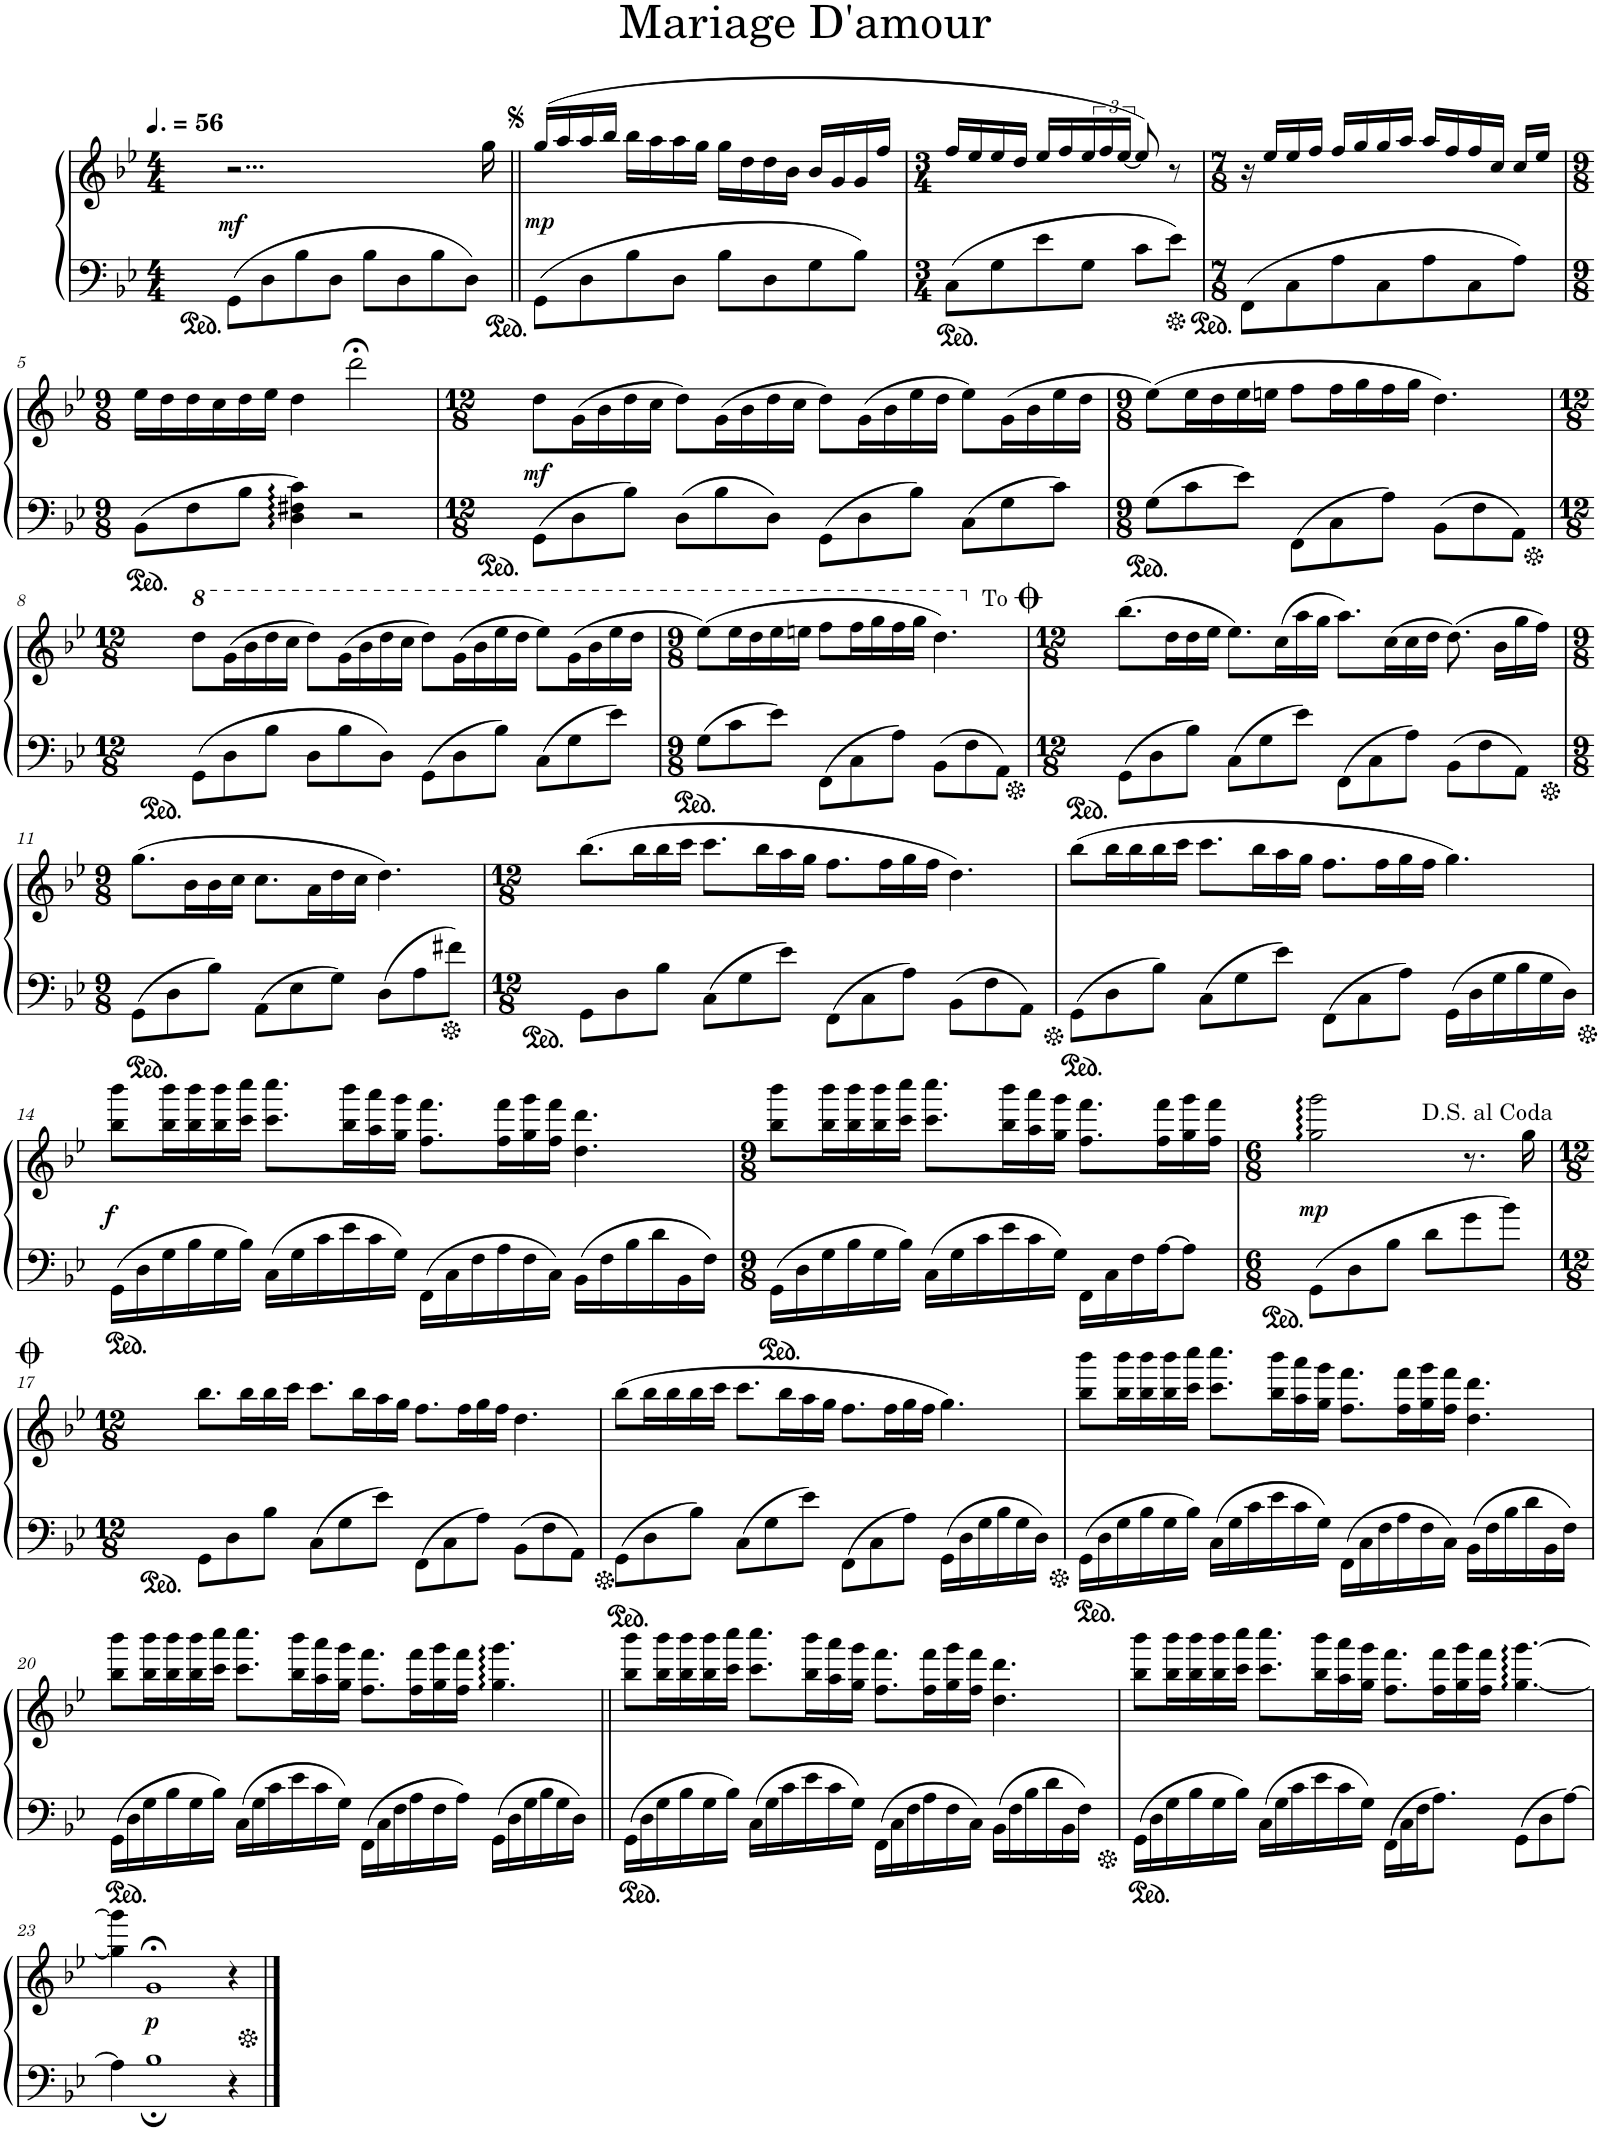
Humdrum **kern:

**kern	**kern	**dynam
*part1	*part1	*part1
*staff2	*staff1	*staff1/2
*I"Piano	*	*
*I'Pno.	*	*
*clefF4	*clefG2	*
*k[b-e-]	*k[b-e-]	*
*M4/4	*M4/4	*
*MM84	*MM84	*
=1	=1	=1
!	!	!LO:DY:b
8GG\L	2...r	mf
8D\	.	.
8B-\	.	.
8D\J	.	.
8B-\L	.	.
8D\	.	.
8B-\	.	.
8D\J	.	.
.	16gg\	.
=2||	=2||	=2||
!	!	!LO:DY:b
8GG\L	(16gg/LL	mp
.	16aa/	.
8D\	16aa/	.
.	16bb-/JJ	.
8B-\	16bb-\LL	.
.	16aa\	.
8D\J	16aa\	.
.	16gg\JJ	.
8B-\L	16gg\LL	.
.	16dd\	.
8D\	16dd\	.
.	16b-\JJ	.
8G\	16b-/LL	.
.	16g/	.
8B-\J	16g/	.
.	16ff/JJ	.
=3	=3	=3
*M3/4	*M3/4	*
8C\L	16ff/LL	.
.	16ee-/	.
8G\	16ee-/	.
.	16dd/JJ	.
8e-\	16ee-/LL	.
.	16ff/	.
8G\J	24ee-/	.
.	24ff/	.
.	[<24ee-/JJ	.
8c\L	8ee-/])	.
8e-\J	8r	.
=4	=4	=4
*M7/8	*M7/8	*
8FF\L	16r	.
.	16ee-/LL	.
8C\	16ee-/	.
.	16ff/JJ	.
8A\	16ff/LL	.
.	16gg/	.
8C\	16gg/	.
.	16aa/JJ	.
8A\	16aa/LL	.
.	16ff/	.
8C\	16ff/	.
.	16cc/JJ	.
8A\J	16cc/LL	.
.	16ee-/JJ	.
!!LO:LB:g=z
=5	=5	=5
*M9/8	*M9/8	*
8BB-\L	16ee-\LL	.
.	16dd\	.
8F\	16dd\	.
.	16cc\	.
8B-\J	16dd\	.
.	16ee-\JJ	.
4D\:: 4F#X\:: 4c\::	4dd\	.
2r	2ddd;<\	.
=6	=6	=6
*M12/8	*M12/8	*
!	!	!LO:DY:b
8GG\L	8dd\L	mf
8D\	(16g\L	.
.	16b-\	.
8B-\J	16dd\	.
.	16cc\JJ	.
8D\L	8dd\L)	.
8B-\	(16g\L	.
.	16b-\	.
8D\J	16dd\	.
.	16cc\JJ	.
8GG\L	8dd\L)	.
8D\	(16g\L	.
.	16b-\	.
8B-\J	16ee-\	.
.	16dd\JJ	.
8C\L	8ee-\L)	.
8G\	(16g\L	.
.	16b-\	.
8c\J	16ee-\	.
.	16dd\JJ	.
=7	=7	=7
*M9/8	*M9/8	*
8G\L	(8ee-\L)	.
8c\	16ee-\L	.
.	16dd\	.
8e-\J	16ee-\	.
.	16een\JJ	.
8FF\L	8ff\L	.
8C\	16ff\L	.
.	16gg\	.
8A\J	16ff\	.
.	16gg\JJ	.
8BB-\L	4.dd\)	.
8F\	.	.
8AA\J	.	.
!!LO:LB:g=z
=8	=8	=8
*M12/8	*M12/8	*
*	*8va	*
8GG\L	8ddd\L	.
8D\	(16gg\L	.
.	16bb-\	.
8B-\J	16ddd\	.
.	16ccc\JJ	.
8D\L	8ddd\L)	.
8B-\	(16gg\L	.
.	16bb-\	.
8D\J	16ddd\	.
.	16ccc\JJ	.
8GG\L	8ddd\L)	.
8D\	(16gg\L	.
.	16bb-\	.
8B-\J	16eee-\	.
.	16ddd\JJ	.
8C\L	8eee-\L)	.
8G\	(16gg\L	.
.	16bb-\	.
8e-\J	16eee-\	.
.	16ddd\JJ	.
=9	=9	=9
*M9/8	*M9/8	*
8G\L	(8eee-\L)	.
8c\	16eee-\L	.
.	16ddd\	.
8e-\J	16eee-\	.
.	16eeen\JJ	.
8FF\L	8fff\L	.
8C\	16fff\L	.
.	16ggg\	.
8A\J	16fff\	.
.	16ggg\JJ	.
8BB-\L	4.ddd\)	.
8F\	.	.
8AA\J	.	.
!	!LO:TX:a:t=To <font size="20"/>	!
!LO:TX:a:t=To <font size="20"/>	!	!
=10	=10	=10
*M12/8	*M12/8	*
*	*X8va	*
8GG\L	(>8.bb-\L	.
8D\	.	.
.	16dd\L	.
8B-\J	16dd\	.
.	16ee-\JJ	.
8C\L	8.ee-\L)	.
8G\	.	.
.	(>16cc\L	.
8e-\J	16aa\	.
.	16gg\JJ	.
8FF\L	8.aa\L)	.
8C\	.	.
.	(16cc\L	.
8A\J	16cc\	.
.	16dd\JJ	.
8BB-\L	(8.dd\)	.
8F\	.	.
.	16b-\LL	.
8AA\J	16gg\	.
.	16ff\JJ)	.
!!LO:LB:g=z
=11	=11	=11
*M9/8	*M9/8	*
8GG\L	(8.gg\L	.
8D\	.	.
.	16b-\L	.
8B-\J	16b-\	.
.	16cc\JJ	.
8AA\L	8.cc\L	.
8E-\	.	.
.	16a\L	.
8G\J	16dd\	.
.	16cc\JJ	.
8D\L	4.dd\)	.
8A\	.	.
8f#X\J	.	.
=12	=12	=12
*M12/8	*M12/8	*
8GG\L	(8.bb-\L	.
8D\	.	.
.	16bb-\L	.
8B-\J	16bb-\	.
.	16ccc\JJ	.
8C\L	8.ccc\L	.
8G\	.	.
.	16bb-\L	.
8e-\J	16aa\	.
.	16gg\JJ	.
8FF\L	8.ff\L	.
8C\	.	.
.	16ff\L	.
8A\J	16gg\	.
.	16ff\JJ	.
8BB-\L	4.dd\)	.
8F\	.	.
8AA\J	.	.
=13	=13	=13
8GG\L	(>8bb-\L	.
8D\	16bb-\L	.
.	16bb-\	.
8B-\J	16bb-\	.
.	16ccc\JJ	.
8C\L	8.ccc\L	.
8G\	.	.
.	16bb-\L	.
8e-\J	16aa\	.
.	16gg\JJ	.
8FF\L	8.ff\L	.
8C\	.	.
.	16ff\L	.
8A\J	16gg\	.
.	16ff\JJ	.
16GG\LL	4.gg\)	.
16D\	.	.
16G\	.	.
16B-\	.	.
16G\	.	.
16D\JJ	.	.
!!LO:LB:g=z
=14	=14	=14
!	!	!LO:DY:b
16GG\LL	8bb-\ 8bbb-\L	f
16D\	.	.
16G\	16bb-\ 16bbb-\L	.
16B-\	16bb-\ 16bbb-\	.
16G\	16bb-\ 16bbb-\	.
16B-\JJ	16ccc\ 16cccc\JJ	.
16C\LL	8.ccc\ 8.cccc\L	.
16G\	.	.
16c\	.	.
16e-\	16bb-\ 16bbb-\L	.
16c\	16aa\ 16aaa\	.
16G\JJ	16gg\ 16ggg\JJ	.
16FF\LL	8.ff\ 8.fff\L	.
16C\	.	.
16F\	.	.
16A\	16ff\ 16fff\L	.
16F\	16gg\ 16ggg\	.
16C\JJ	16ff\ 16fff\JJ	.
16BB-\LL	4.dd\ 4.ddd\	.
16F\	.	.
16B-\	.	.
16d\	.	.
16BB-\	.	.
16F\JJ	.	.
=15	=15	=15
*M9/8	*M9/8	*
16GG\LL	8bb-\ 8bbb-\L	.
16D\	.	.
16G\	16bb-\ 16bbb-\L	.
16B-\	16bb-\ 16bbb-\	.
16G\	16bb-\ 16bbb-\	.
16B-\JJ	16ccc\ 16cccc\JJ	.
16C\LL	8.ccc\ 8.cccc\L	.
16G\	.	.
16c\	.	.
16e-\	16bb-\ 16bbb-\L	.
16c\	16aa\ 16aaa\	.
16G\JJ	16gg\ 16ggg\JJ	.
16FF\LL	8.ff\ 8.fff\L	.
16C\	.	.
16F\	.	.
[16A\J	16ff\ 16fff\L	.
8A\J]	16gg\ 16ggg\	.
.	16ff\ 16fff\JJ	.
=16	=16	=16
*M6/8	*M6/8	*
!	!	!LO:DY:b
8GG\L	2gg\:: 2ggg\::	mp
8D\	.	.
8B-\J	.	.
8d\L	.	.
8g\	8.r	.
8b-\J	.	.
.	16gg\	.
!!LO:LB:g=z
=17	=17	=17
*M12/8	*M12/8	*
8GG\L	8.bb-\L	.
8D\	.	.
.	16bb-\L	.
8B-\J	16bb-\	.
.	16ccc\JJ	.
8C\L	8.ccc\L	.
8G\	.	.
.	16bb-\L	.
8e-\J	16aa\	.
.	16gg\JJ	.
8FF\L	8.ff\L	.
8C\	.	.
.	16ff\L	.
8A\J	16gg\	.
.	16ff\JJ	.
8BB-\L	4.dd\	.
8F\	.	.
8AA\J	.	.
=18	=18	=18
8GG\L	(>8bb-\L	.
8D\	16bb-\L	.
.	16bb-\	.
8B-\J	16bb-\	.
.	16ccc\JJ	.
8C\L	8.ccc\L	.
8G\	.	.
.	16bb-\L	.
8e-\J	16aa\	.
.	16gg\JJ	.
8FF\L	8.ff\L	.
8C\	.	.
.	16ff\L	.
8A\J	16gg\	.
.	16ff\JJ	.
16GG\LL	4.gg\)	.
16D\	.	.
16G\	.	.
16B-\	.	.
16G\	.	.
16D\JJ	.	.
=19	=19	=19
16GG\LL	8bb-\ 8bbb-\L	.
16D\	.	.
16G\	16bb-\ 16bbb-\L	.
16B-\	16bb-\ 16bbb-\	.
16G\	16bb-\ 16bbb-\	.
16B-\JJ	16ccc\ 16cccc\JJ	.
16C\LL	8.ccc\ 8.cccc\L	.
16G\	.	.
16c\	.	.
16e-\	16bb-\ 16bbb-\L	.
16c\	16aa\ 16aaa\	.
16G\JJ	16gg\ 16ggg\JJ	.
16FF\LL	8.ff\ 8.fff\L	.
16C\	.	.
16F\	.	.
16A\	16ff\ 16fff\L	.
16F\	16gg\ 16ggg\	.
16C\JJ	16ff\ 16fff\JJ	.
16BB-\LL	4.dd\ 4.ddd\	.
16F\	.	.
16B-\	.	.
16d\	.	.
16BB-\	.	.
16F\JJ	.	.
!!LO:LB:g=z
=20	=20	=20
16GG\LL	8bb-\ 8bbb-\L	.
16D\	.	.
16G\	16bb-\ 16bbb-\L	.
16B-\	16bb-\ 16bbb-\	.
16G\	16bb-\ 16bbb-\	.
16B-\JJ	16ccc\ 16cccc\JJ	.
16C\LL	8.ccc\ 8.cccc\L	.
16G\	.	.
16c\	.	.
16e-\	16bb-\ 16bbb-\L	.
16c\	16aa\ 16aaa\	.
16G\JJ	16gg\ 16ggg\JJ	.
16FF\LL	8.ff\ 8.fff\L	.
16C\	.	.
16F\	.	.
16A\	16ff\ 16fff\L	.
16F\	16gg\ 16ggg\	.
16A\JJ	16ff\ 16fff\JJ	.
16GG\LL	4.gg\:: 4.ggg\::	.
16D\	.	.
16G\	.	.
16B-\	.	.
16G\	.	.
16D\JJ	.	.
=21||	=21||	=21||
16GG\LL	8bb-\ 8bbb-\L	.
16D\	.	.
16G\	16bb-\ 16bbb-\L	.
16B-\	16bb-\ 16bbb-\	.
16G\	16bb-\ 16bbb-\	.
16B-\JJ	16ccc\ 16cccc\JJ	.
16C\LL	8.ccc\ 8.cccc\L	.
16G\	.	.
16c\	.	.
16e-\	16bb-\ 16bbb-\L	.
16c\	16aa\ 16aaa\	.
16G\JJ	16gg\ 16ggg\JJ	.
16FF\LL	8.ff\ 8.fff\L	.
16C\	.	.
16F\	.	.
16A\	16ff\ 16fff\L	.
16F\	16gg\ 16ggg\	.
16C\JJ	16ff\ 16fff\JJ	.
16BB-\LL	4.dd\ 4.ddd\	.
16F\	.	.
16B-\	.	.
16d\	.	.
16BB-\	.	.
16F\JJ	.	.
=22	=22	=22
16GG\LL	8bb-\ 8bbb-\L	.
16D\	.	.
16G\	16bb-\ 16bbb-\L	.
16B-\	16bb-\ 16bbb-\	.
16G\	16bb-\ 16bbb-\	.
16B-\JJ	16ccc\ 16cccc\JJ	.
16C\LL	8.ccc\ 8.cccc\L	.
16G\	.	.
16c\	.	.
16e-\	16bb-\ 16bbb-\L	.
16c\	16aa\ 16aaa\	.
16G\JJ	16gg\ 16ggg\JJ	.
16FF\LL	8.ff\ 8.fff\L	.
16C\	.	.
16F\J	.	.
8.A\J	16ff\ 16fff\L	.
.	16gg\ 16ggg\	.
.	16ff\ 16fff\JJ	.
8GG\L	[4.gg\:: [4.ggg\::	.
8D\	.	.
[8A\J	.	.
!!LO:LB:g=z
=23	=23	=23
4A\]	4gg\] 4ggg\]	.
!	!	!LO:DY:b
1B-;	1g;<	p
4r	4r	.
==	==	==
*-	*-	*-
